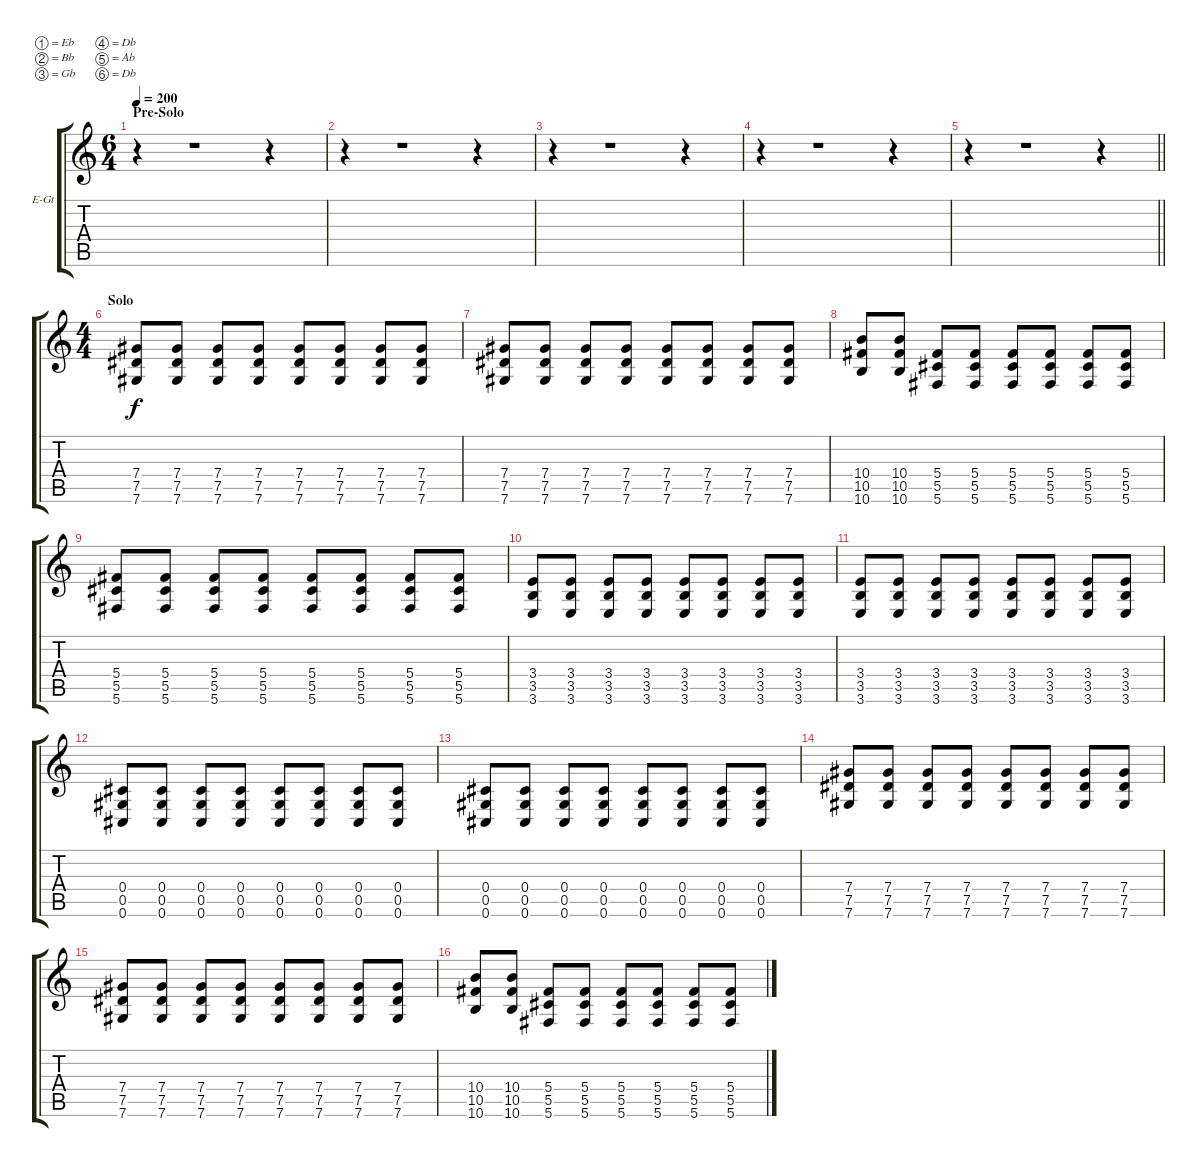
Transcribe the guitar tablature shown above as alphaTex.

\bracketExtendMode groupsimilarinstruments
\firstSystemTrackNameOrientation horizontal
\otherSystemsTrackNameOrientation horizontal
\track ("Extra Guitar" "E-Gt") {instrument distortionguitar}
\staff {score tabs}
\tuning (Eb4 Bb3 Gb3 Db3 Ab2 Db2)
\ts (6 4)
\beaming (8 6 6)
\section ("" "Pre-Solo")
\tempo 200
\clef g2
\ks c
r.4{dy f} r.1 r.4 |
r.4 r.1 r.4 |
r.4 r.1 r.4 |
r.4 r.1 r.4 |
\barLineRight lightlight
r.4 r.1 r.4 |
\ts (4 4)
\beaming (8 2 2 2 2)
\section ("" "Solo")
(7.4 7.5 7.6).8 (7.4 7.5 7.6).8 (7.4 7.5 7.6).8 (7.4 7.5 7.6).8 (7.4 7.5 7.6).8 (7.4 7.5 7.6).8 (7.4 7.5 7.6).8 (7.4 7.5 7.6).8 |
(7.4 7.5 7.6).8 (7.4 7.5 7.6).8 (7.4 7.5 7.6).8 (7.4 7.5 7.6).8 (7.4 7.5 7.6).8 (7.4 7.5 7.6).8 (7.4 7.5 7.6).8 (7.4 7.5 7.6).8 |
(10.4 10.5 10.6).8 (10.4 10.5 10.6).8 (5.4 5.5 5.6).8 (5.4 5.5 5.6).8 (5.4 5.5 5.6).8 (5.4 5.5 5.6).8 (5.4 5.5 5.6).8 (5.4 5.5 5.6).8 |
(5.4 5.5 5.6).8 (5.4 5.5 5.6).8 (5.4 5.5 5.6).8 (5.4 5.5 5.6).8 (5.4 5.5 5.6).8 (5.4 5.5 5.6).8 (5.4 5.5 5.6).8 (5.4 5.5 5.6).8 |
(3.4 3.5 3.6).8 (3.4 3.5 3.6).8 (3.4 3.5 3.6).8 (3.4 3.5 3.6).8 (3.4 3.5 3.6).8 (3.4 3.5 3.6).8 (3.4 3.5 3.6).8 (3.4 3.5 3.6).8 |
(3.4 3.5 3.6).8 (3.4 3.5 3.6).8 (3.4 3.5 3.6).8 (3.4 3.5 3.6).8 (3.4 3.5 3.6).8 (3.4 3.5 3.6).8 (3.4 3.5 3.6).8 (3.4 3.5 3.6).8 |
(0.4 0.5 0.6).8 (0.4 0.5 0.6).8 (0.4 0.5 0.6).8 (0.4 0.5 0.6).8 (0.4 0.5 0.6).8 (0.4 0.5 0.6).8 (0.4 0.5 0.6).8 (0.4 0.5 0.6).8 |
(0.4 0.5 0.6).8 (0.4 0.5 0.6).8 (0.4 0.5 0.6).8 (0.4 0.5 0.6).8 (0.4 0.5 0.6).8 (0.4 0.5 0.6).8 (0.4 0.5 0.6).8 (0.4 0.5 0.6).8 |
(7.4 7.5 7.6).8 (7.4 7.5 7.6).8 (7.4 7.5 7.6).8 (7.4 7.5 7.6).8 (7.4 7.5 7.6).8 (7.4 7.5 7.6).8 (7.4 7.5 7.6).8 (7.4 7.5 7.6).8 |
(7.4 7.5 7.6).8 (7.4 7.5 7.6).8 (7.4 7.5 7.6).8 (7.4 7.5 7.6).8 (7.4 7.5 7.6).8 (7.4 7.5 7.6).8 (7.4 7.5 7.6).8 (7.4 7.5 7.6).8 |
(10.4 10.5 10.6).8 (10.4 10.5 10.6).8 (5.4 5.5 5.6).8 (5.4 5.5 5.6).8 (5.4 5.5 5.6).8 (5.4 5.5 5.6).8 (5.4 5.5 5.6).8 (5.4 5.5 5.6).8
